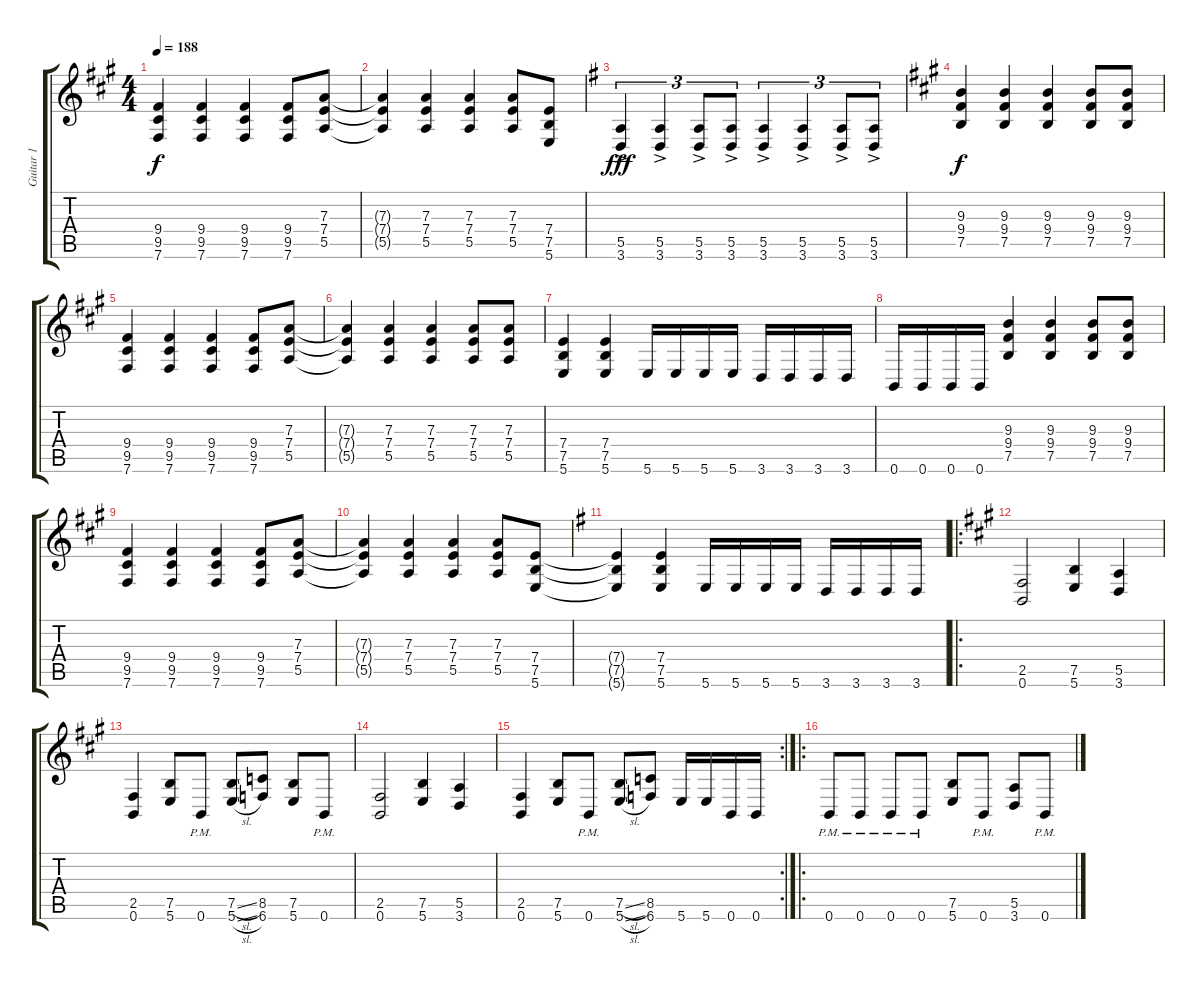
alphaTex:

\track ("Guitar 1" "Guitar 1") {instrument distortionguitar}
\staff {score tabs}
\tuning (B3 Gb3 D3 A2 E2 B1) {hide}
\ts (4 4)
\tempo 188
\clef g2
\ks f#minor
(9.4 9.5 7.6).4{dy f} (9.4 9.5 7.6).4 (9.4 9.5 7.6).4 (9.4 9.5 7.6).8 (7.3 7.4 5.5).8 |
(7.3{t} 7.4{t} 5.5{t}).4 (7.3 7.4 5.5).4 (7.3 7.4 5.5).4 (7.3 7.4 5.5).8 (7.4 7.5 5.6).8 |
\ks eminor
(5.5 3.6{ac}).4{tu (3 2) dy fff} (5.5 3.6{ac}).4{tu (3 2)} (5.5 3.6{ac}).8{tu (3 2)} (5.5 3.6{ac}).8{tu (3 2)} (5.5 3.6{ac}).4{tu (3 2)} (5.5 3.6{ac}).4{tu (3 2)} (5.5 3.6{ac}).8{tu (3 2)} (5.5 3.6{ac}).8{tu (3 2)} |
\ks f#minor
(9.3 9.4 7.5).4{dy f} (9.3 9.4 7.5).4 (9.3 9.4 7.5).4 (9.3 9.4 7.5).8 (9.3 9.4 7.5).8 |
(9.4 9.5 7.6).4 (9.4 9.5 7.6).4 (9.4 9.5 7.6).4 (9.4 9.5 7.6).8 (7.3 7.4 5.5).8 |
(7.3{t} 7.4{t} 5.5{t}).4 (7.3 7.4 5.5).4 (7.3 7.4 5.5).4 (7.3 7.4 5.5).8 (7.3 7.4 5.5).8 |
(7.4 7.5 5.6).4 (7.4 7.5 5.6).4 5.6.16 5.6.16 5.6.16 5.6.16 3.6.16 3.6.16 3.6.16 3.6.16 |
0.6.16 0.6.16 0.6.16 0.6.16 (9.3 9.4 7.5).4 (9.3 9.4 7.5).4 (9.3 9.4 7.5).8 (9.3 9.4 7.5).8 |
(9.4 9.5 7.6).4 (9.4 9.5 7.6).4 (9.4 9.5 7.6).4 (9.4 9.5 7.6).8 (7.3 7.4 5.5).8 |
(7.3{t} 7.4{t} 5.5{t}).4 (7.3 7.4 5.5).4 (7.3 7.4 5.5).4 (7.3 7.4 5.5).8 (7.4 7.5 5.6).8 |
\ks eminor
(7.4{t} 7.5{t} 5.6{t}).4 (7.4 7.5 5.6).4 5.6.16 5.6.16 5.6.16 5.6.16 3.6.16 3.6.16 3.6.16 3.6.16 |
\ro
\ks f#minor
(2.5 0.6).2 (7.5 5.6).4 (5.5 3.6).4 |
(2.5 0.6).4 (7.5 5.6).8 0.6{pm}.8 (7.5{sl} 5.6{sl}).8 (8.5 6.6).8 (7.5 5.6).8 0.6{pm}.8 |
(2.5 0.6).2 (7.5 5.6).4 (5.5 3.6).4 |
\rc 2
(2.5 0.6).4 (7.5 5.6).8 0.6{pm}.8 (7.5{sl} 5.6{sl}).8 (8.5 6.6).8 5.6.16 5.6.16 0.6.16 0.6.16 |
\ro
0.6{pm}.8 0.6{pm}.8 0.6{pm}.8 0.6{pm}.8 (7.5 5.6).8 0.6{pm}.8 (5.5 3.6).8 0.6{pm}.8
